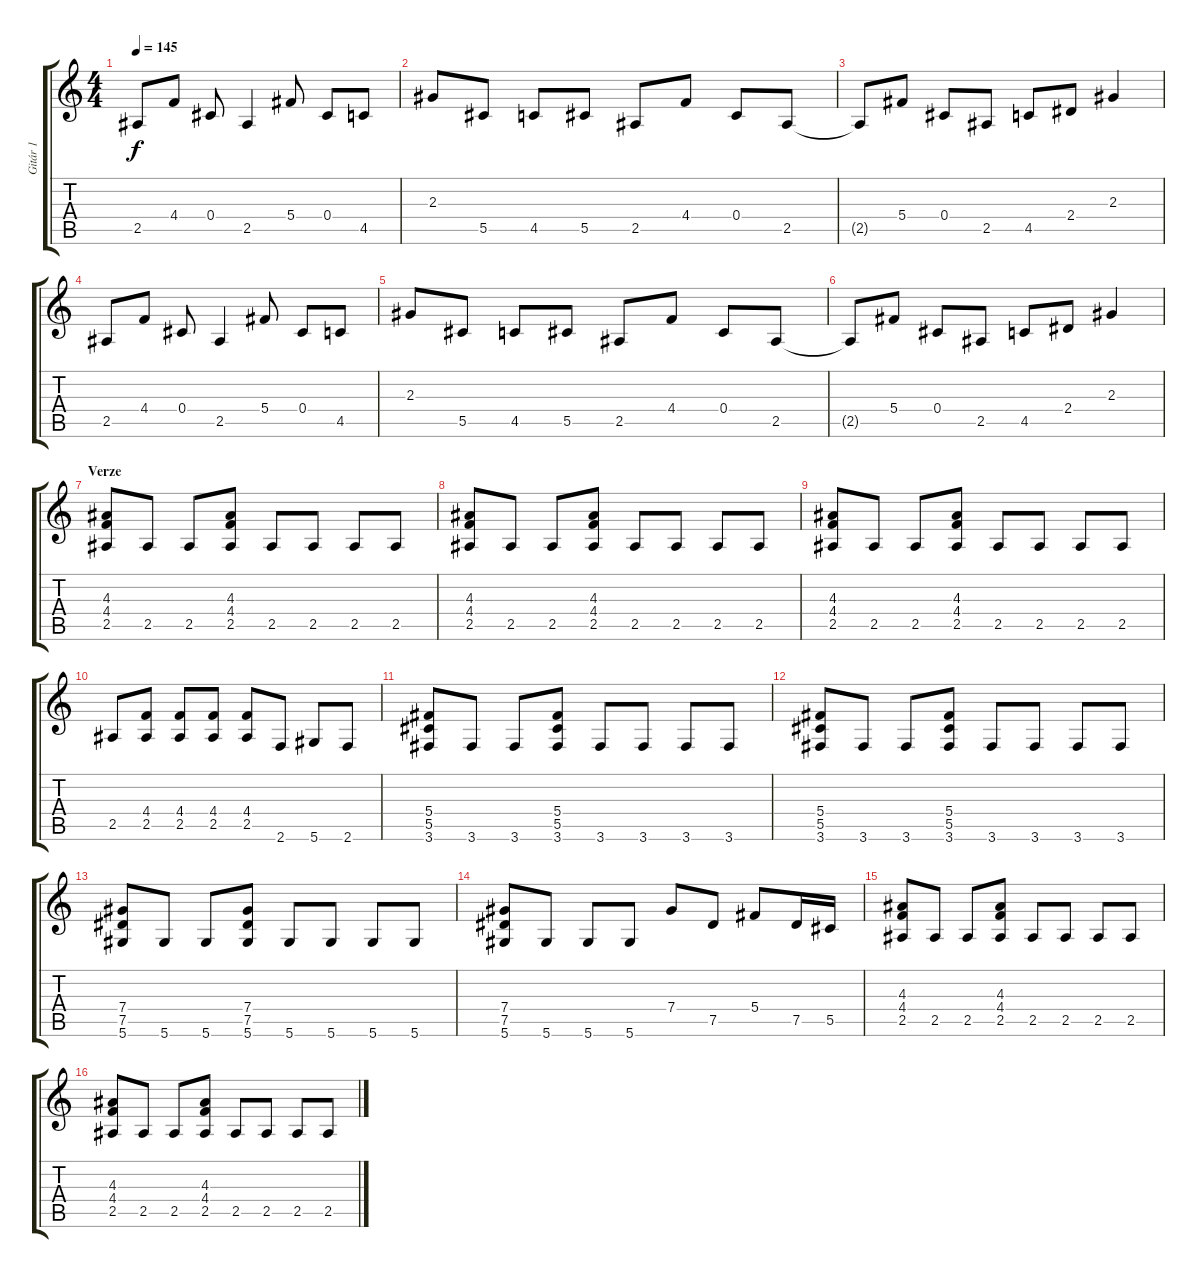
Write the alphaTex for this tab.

\track ("Gitár 1" "Gitár 1") {instrument distortionguitar}
\staff {score tabs}
\tuning (Eb4 Bb3 Gb3 Db3 Ab2 Eb2) {hide}
\ts (4 4)
\tempo 145
\clef g2
\ks c
2.5.8{dy f volume 14} 4.4.8 0.4.8 2.5.4 5.4.8 0.4.8 4.5.8 |
2.3.8 5.5.8 4.5.8 5.5.8 2.5.8 4.4.8 0.4.8 2.5.8 |
2.5{t}.8 5.4.8 0.4.8 2.5.8 4.5.8 2.4.8 2.3.4 |
2.5.8 4.4.8 0.4.8 2.5.4 5.4.8 0.4.8 4.5.8 |
2.3.8 5.5.8 4.5.8 5.5.8 2.5.8 4.4.8 0.4.8 2.5.8 |
2.5{t}.8 5.4.8 0.4.8 2.5.8 4.5.8 2.4.8 2.3.4 |
\section ("" "Verze")
(4.3 4.4 2.5).8{volume 13} 2.5.8 2.5.8 (4.3 4.4 2.5).8 2.5.8 2.5.8 2.5.8 2.5.8 |
(4.3 4.4 2.5).8 2.5.8 2.5.8 (4.3 4.4 2.5).8 2.5.8 2.5.8 2.5.8 2.5.8 |
(4.3 4.4 2.5).8 2.5.8 2.5.8 (4.3 4.4 2.5).8 2.5.8 2.5.8 2.5.8 2.5.8 |
2.5.8 (4.4 2.5).8 (4.4 2.5).8 (4.4 2.5).8 (4.4 2.5).8 2.6.8 5.6.8 2.6.8 |
(5.4 5.5 3.6).8 3.6.8 3.6.8 (5.4 5.5 3.6).8 3.6.8 3.6.8 3.6.8 3.6.8 |
(5.4 5.5 3.6).8 3.6.8 3.6.8 (5.4 5.5 3.6).8 3.6.8 3.6.8 3.6.8 3.6.8 |
(7.4 7.5 5.6).8 5.6.8 5.6.8 (7.4 7.5 5.6).8 5.6.8 5.6.8 5.6.8 5.6.8 |
(7.4 7.5 5.6).8 5.6.8 5.6.8 5.6.8 7.4.8 7.5.8 5.4.8 7.5.16 5.5.16 |
(4.3 4.4 2.5).8 2.5.8 2.5.8 (4.3 4.4 2.5).8 2.5.8 2.5.8 2.5.8 2.5.8 |
(4.3 4.4 2.5).8 2.5.8 2.5.8 (4.3 4.4 2.5).8 2.5.8 2.5.8 2.5.8 2.5.8
